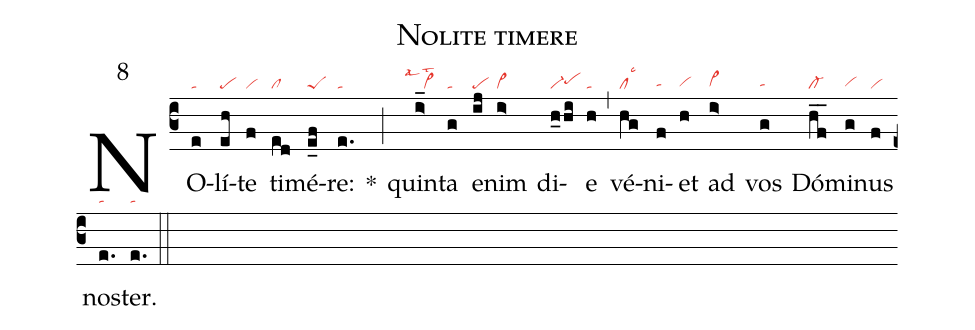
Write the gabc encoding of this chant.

name: Nolite timere;
mode: 8;
nabc-lines: 1;
%%
(c3)
NO(e|ta)lí(eh|pe)te(f|vi) ti(ed|cl)mé(e_f|peS)re:(e.|ta) *(;)
quin(i>_|```vi>lsal1lst2)ta(g|ta) e(ij|pe)nim(i>|vi>) di(h_0hi|vi-pehh)e(h|ta) (,)
vé(hg|cllsc3)ni(f|tahg)et(h|vihg) ad(i>|vi>hg) vos(g|tahg) Dó(hf__|cl-)mi(g|vihg)nus(f|vi) nos(e.|ta)ter.(e.|ta) (::)
